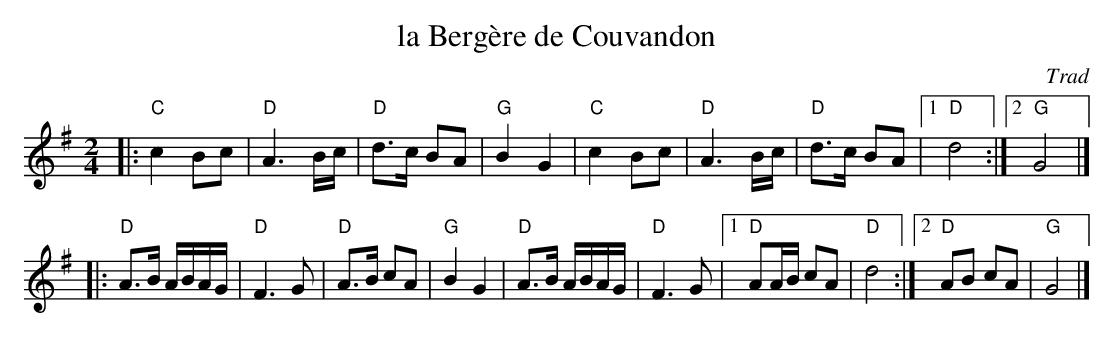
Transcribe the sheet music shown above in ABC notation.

X:1
T: la Berg\`ere de Couvandon
O: Trad
M: 2/4
L: 1/16
K: G
|: "C"c4  B2c2 | "D"A6 Bc |  "D"d3c B2A2  |  "G"B4 G4 \
|  "C"c4  B2c2 | "D"A6 Bc |  "D"d3c B2A2  |1 "D"d8    :|2 "G"G8 |]
|: "D"A3B ABAG | "D"F6 G2 |  "D"A3B c2A2  |  "G"B4 G4 \
|  "D"A3B ABAG | "D"F6 G2 |1 "D"A2AB c2A2 |  "D"d8    :|2 "D"A2B2 c2A2 | "G"G8 |]
